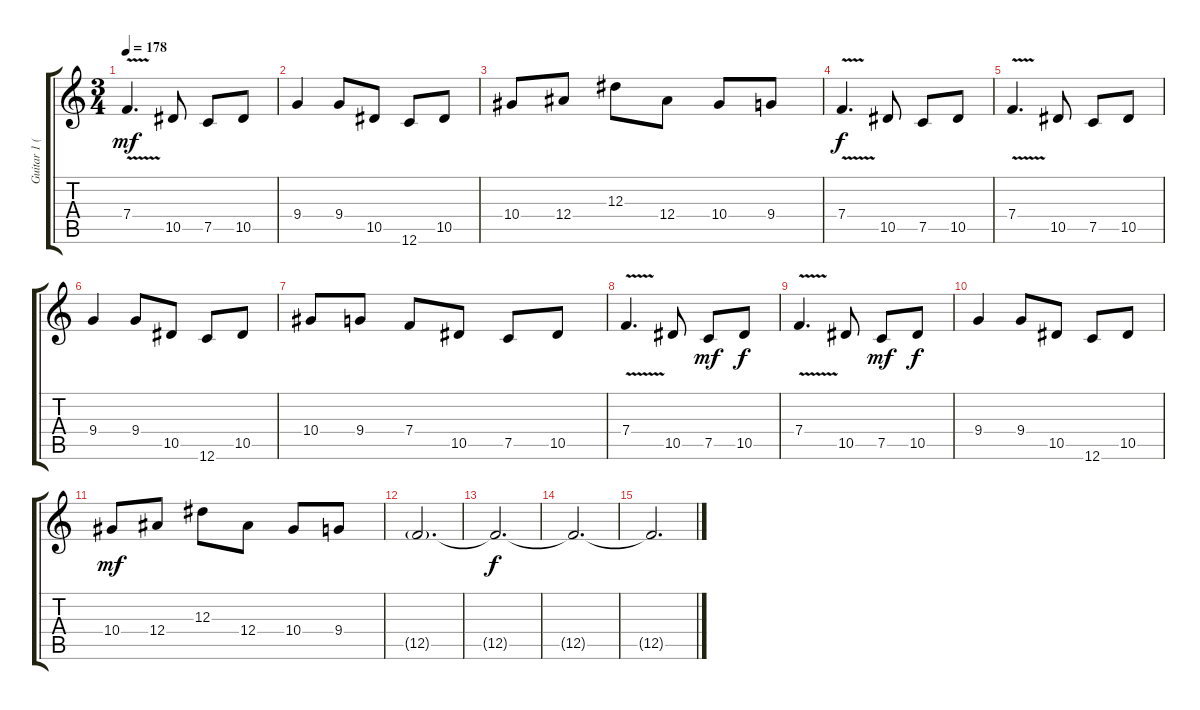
\track ("Guitar 1 (Lead)" "Guitar 1 (") {instrument distortionguitar}
\staff {score tabs}
\tuning (C4 G3 Eb3 Bb2 F2 C2) {hide}
\ts (3 4)
\tempo 178
\clef g2
\ks c
7.4{v}.4{d dy mf} 10.5.8 7.5.8 10.5.8 |
9.4.4 9.4.8 10.5.8 12.6.8 10.5.8 |
10.4.8 12.4.8 12.3.8 12.4.8 10.4.8 9.4.8 |
7.4{v}.4{d dy f} 10.5.8 7.5.8 10.5.8 |
7.4{v}.4{d} 10.5.8 7.5.8 10.5.8 |
9.4.4 9.4.8 10.5.8 12.6.8 10.5.8 |
10.4.8 9.4.8 7.4.8 10.5.8 7.5.8 10.5.8 |
7.4{v}.4{d} 10.5.8 7.5.8{dy mf} 10.5.8{dy f} |
7.4{v}.4{d} 10.5.8 7.5.8{dy mf} 10.5.8{dy f} |
9.4.4 9.4.8 10.5.8 12.6.8 10.5.8 |
10.4.8{dy mf} 12.4.8 12.3.8 12.4.8 10.4.8 9.4.8 |
12.5{g}.2{d} |
12.5{t}.2{d dy f} |
12.5{t}.2{d} |
12.5{t}.2{d}
